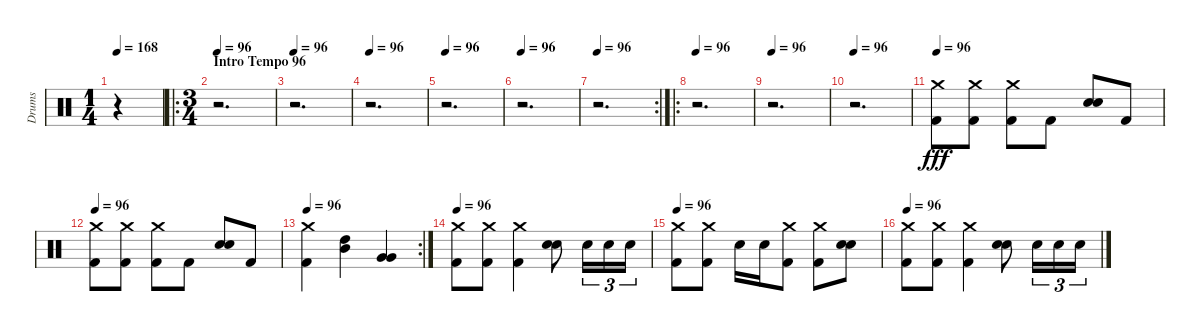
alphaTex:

\track ("Drums" "Drums") {instrument percussion}
\staff {score}
\articulation defaults
\ts (1 4)
\tempo 168
\tempo 96
\tempo 168
\clef neutral
\ks c
r.4{dy fff} |
\ro
\ts (3 4)
\section ("" "Intro Tempo 96")
\tempo 96
r.2{d} |
\tempo 96
r.2{d} |
\tempo 96
r.2{d} |
\tempo 96
r.2{d} |
\tempo 96
r.2{d} |
\rc 2
\tempo 96
r.2{d} |
\ro
\tempo 96
r.2{d} |
\tempo 96
r.2{d} |
\tempo 96
r.2{d} |
\tempo 96
("Kick (hit) 2" "Crash medium (hit)").8 ("Kick (hit) 2" "Crash medium (hit)").8 ("Crash medium (hit)" "Kick (hit) 2").8 "Kick (hit) 2".8 ("Snare (hit) 2" "Snare (hit) 2").8 "Kick (hit) 2".8 |
\tempo 96
("Kick (hit) 2" "Crash medium (hit)").8 ("Kick (hit) 2" "Crash medium (hit)").8 ("Crash medium (hit)" "Kick (hit) 2").8 "Kick (hit) 2".8 ("Snare (hit) 2" "Snare (hit) 2").8 "Kick (hit) 2".8 |
\rc 2
\tempo 96
("Kick (hit) 2" "Crash medium (hit)").4 ("High Tom (hit)" "Mid Tom (hit)").4 ("Very Low Tom (hit)" "Very Low Tom (hit)").4 |
\tempo 96
("Kick (hit) 2" "Crash medium (hit)").8 ("Kick (hit) 2" "Crash medium (hit)").8 ("Kick (hit) 2" "Crash medium (hit)").4 ("Snare (hit) 2" "Snare (hit) 2").8 "Snare (hit) 2".16{tu (3 2)} "Snare (hit) 2".16{tu (3 2)} "Snare (hit) 2".16{tu (3 2)} |
\tempo 96
("Kick (hit) 2" "Crash medium (hit)").8 ("Kick (hit) 2" "Crash medium (hit)").8 "Snare (hit) 2".16 "Snare (hit) 2".16 ("Crash medium (hit)" "Kick (hit) 2").8 ("Crash medium (hit)" "Kick (hit) 2").8 ("Snare (hit) 2" "Snare (hit) 2").8 |
\tempo 96
("Kick (hit) 2" "Crash medium (hit)").8 ("Kick (hit) 2" "Crash medium (hit)").8 ("Kick (hit) 2" "Crash medium (hit)").4 ("Snare (hit) 2" "Snare (hit) 2").8 "Snare (hit) 2".16{tu (3 2)} "Snare (hit) 2".16{tu (3 2)} "Snare (hit) 2".16{tu (3 2)}
